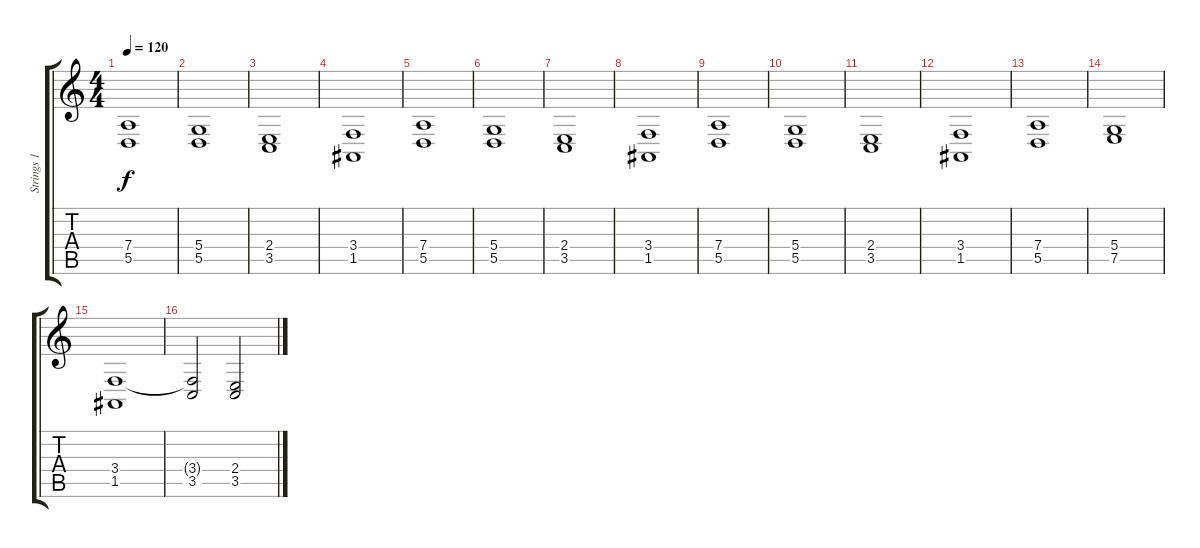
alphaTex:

\track ("Strings 1" "Strings 1") {instrument stringensemble1}
\staff {score tabs}
\tuning (E4 B3 G3 D3 A2 E2) {hide}
\ts (4 4)
\tempo 120
\clef g2
\ks c
(7.4 5.5).1{dy f} |
(5.4 5.5).1 |
(2.4 3.5).1 |
(3.4 1.5).1 |
(7.4 5.5).1 |
(5.4 5.5).1 |
(2.4 3.5).1 |
(3.4 1.5).1 |
(7.4 5.5).1 |
(5.4 5.5).1 |
(2.4 3.5).1 |
(3.4 1.5).1 |
(7.4 5.5).1 |
(5.4 7.5).1 |
(3.4 1.5).1 |
(3.4{t} 3.5).2 (2.4 3.5).2
